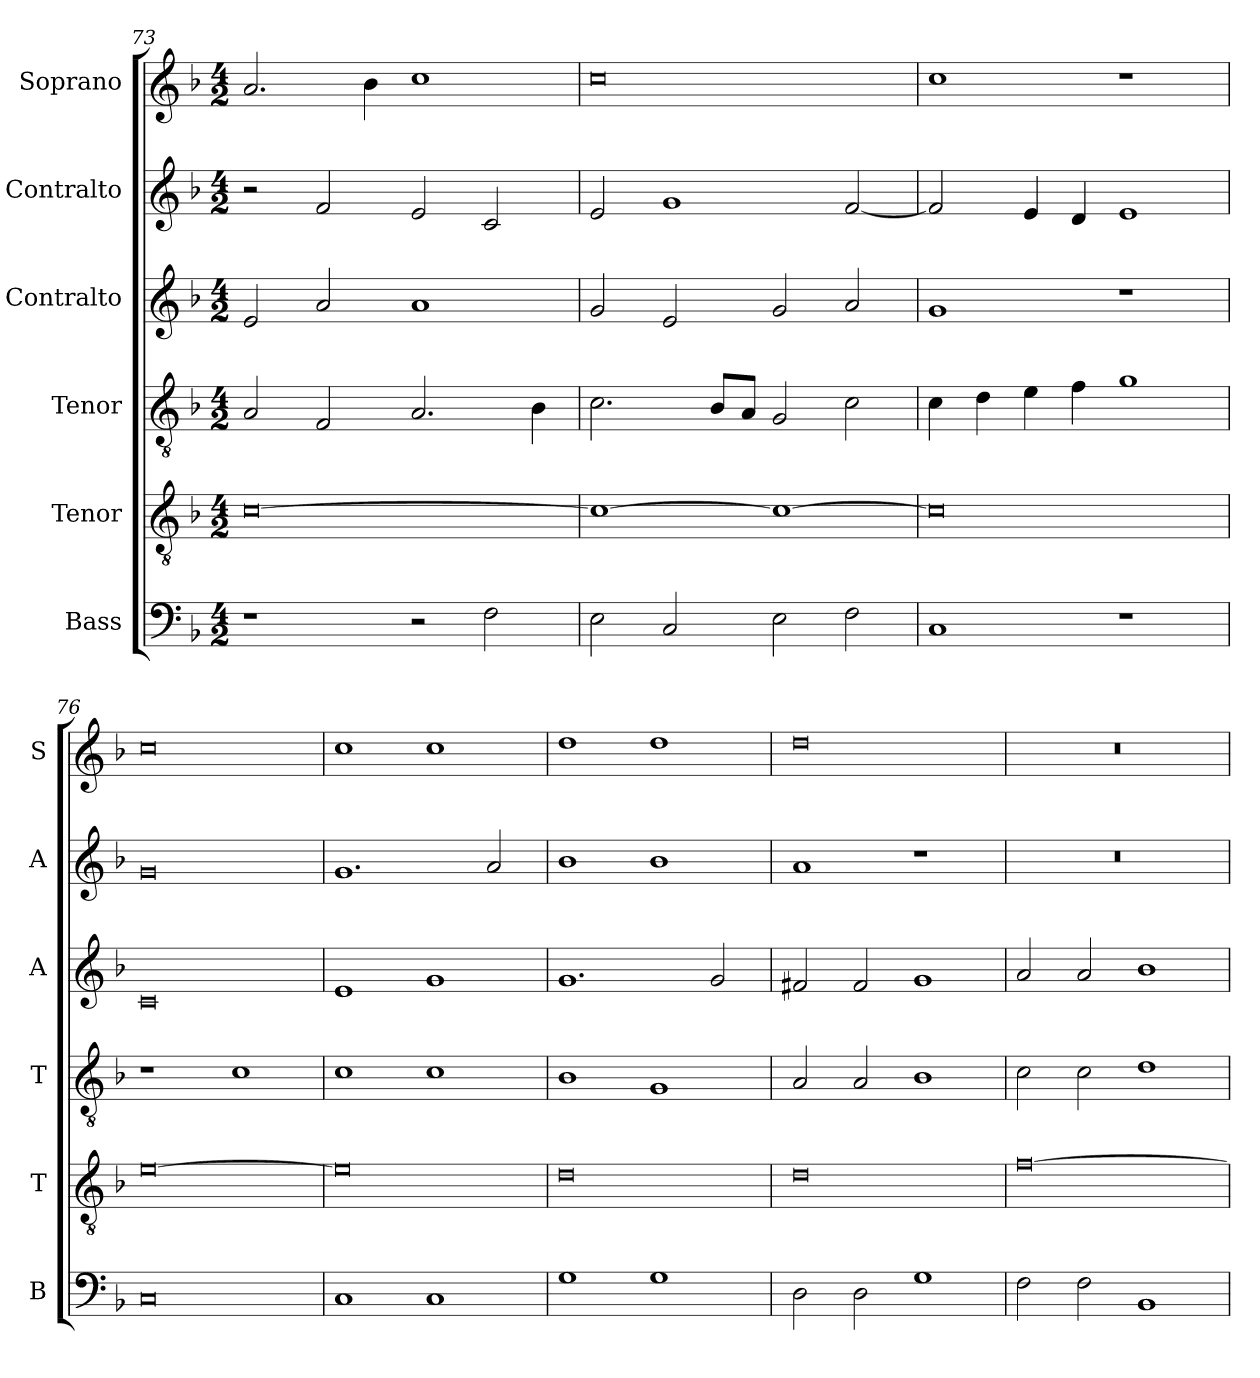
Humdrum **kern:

**kern	**kern	**kern	**kern	**kern	**kern
*part6	*part5	*part4	*part3	*part2	*part1
*staff6	*staff5	*staff4	*staff3	*staff2	*staff1
*I"Bass	*I"Tenor	*I"Tenor	*I"Contralto	*I"Contralto	*I"Soprano
*I'B	*I'T	*I'T	*I'A	*I'A	*I'S
*clefF4	*clefGv2	*clefGv2	*clefG2	*clefG2	*clefG2
*k[b-]	*k[b-]	*k[b-]	*k[b-]	*k[b-]	*k[b-]
*F:ion	*F:ion	*F:ion	*F:ion	*F:ion	*F:ion
*M4/2	*M4/2	*M4/2	*M4/2	*M4/2	*M4/2
=73	=73	=73	=73	=73	=73
1r	[0c	2A	2e	2r	2.a
.	.	2F	2a	2f	.
.	.	.	.	.	4b-
2r	.	2.A	1a	2e	1cc
2F	.	.	.	2c	.
.	.	4B-	.	.	.
=74	=74	=74	=74	=74	=74
2E	1c_	2.c	2g	2e	0cc
2C	.	.	2e	1g	.
.	.	8B-/L	.	.	.
.	.	8A/J	.	.	.
2E	1c_	2G	2g	.	.
2F	.	2c	2a	[2f	.
=75	=75	=75	=75	=75	=75
1C	0c]	4c	1g	2f]	1cc
.	.	4d	.	.	.
.	.	4e	.	4e	.
.	.	4f	.	4d	.
1r	.	1g	1r	1e	1r
=76	=76	=76	=76	=76	=76
0C	[0e	1r	0c	0g	0cc
.	.	1c	.	.	.
=77	=77	=77	=77	=77	=77
1C	0e]	1c	1e	1.g	1cc
1C	.	1c	1g	.	1cc
.	.	.	.	2a	.
=78	=78	=78	=78	=78	=78
1G	0d	1B-	1.g	1b-	1dd
1G	.	1G	.	1b-	1dd
.	.	.	2g	.	.
=79	=79	=79	=79	=79	=79
2D	0d	2A	2f#X	1a	0dd
2D	.	2A	2f#	.	.
1G	.	1B-	1g	1r	.
=80	=80	=80	=80	=80	=80
2F	[0f	2c	2a	0r	0r
2F	.	2c	2a	.	.
1BB-	.	1d	1b-	.	.
=	=	=	=	=	=
*-	*-	*-	*-	*-	*-
